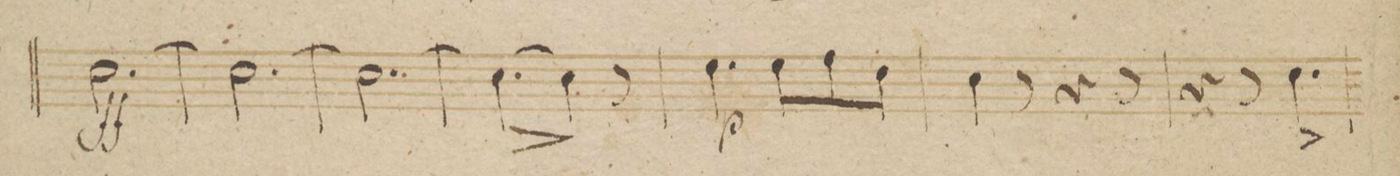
**kern	**dynam
*I"Corno 1mo in F.	*
*clefG2	*
*k[b-]	*
*M6/8	*
[2.f\	ff
=89	=89
2.f\_	.
=90	=90
2.f\_	.
=91	=91
4.f^\_	.
4f\]	.
8r	.
=92	=92
4.a\	p
8a\L	.
8b-\	.
8g\J	.
=93	=93
4f\	.
8r	.
4r	.
8r	.
=94	=94
4r	.
8r	.
4.g^<\	.
=95	=95
*-	*-
